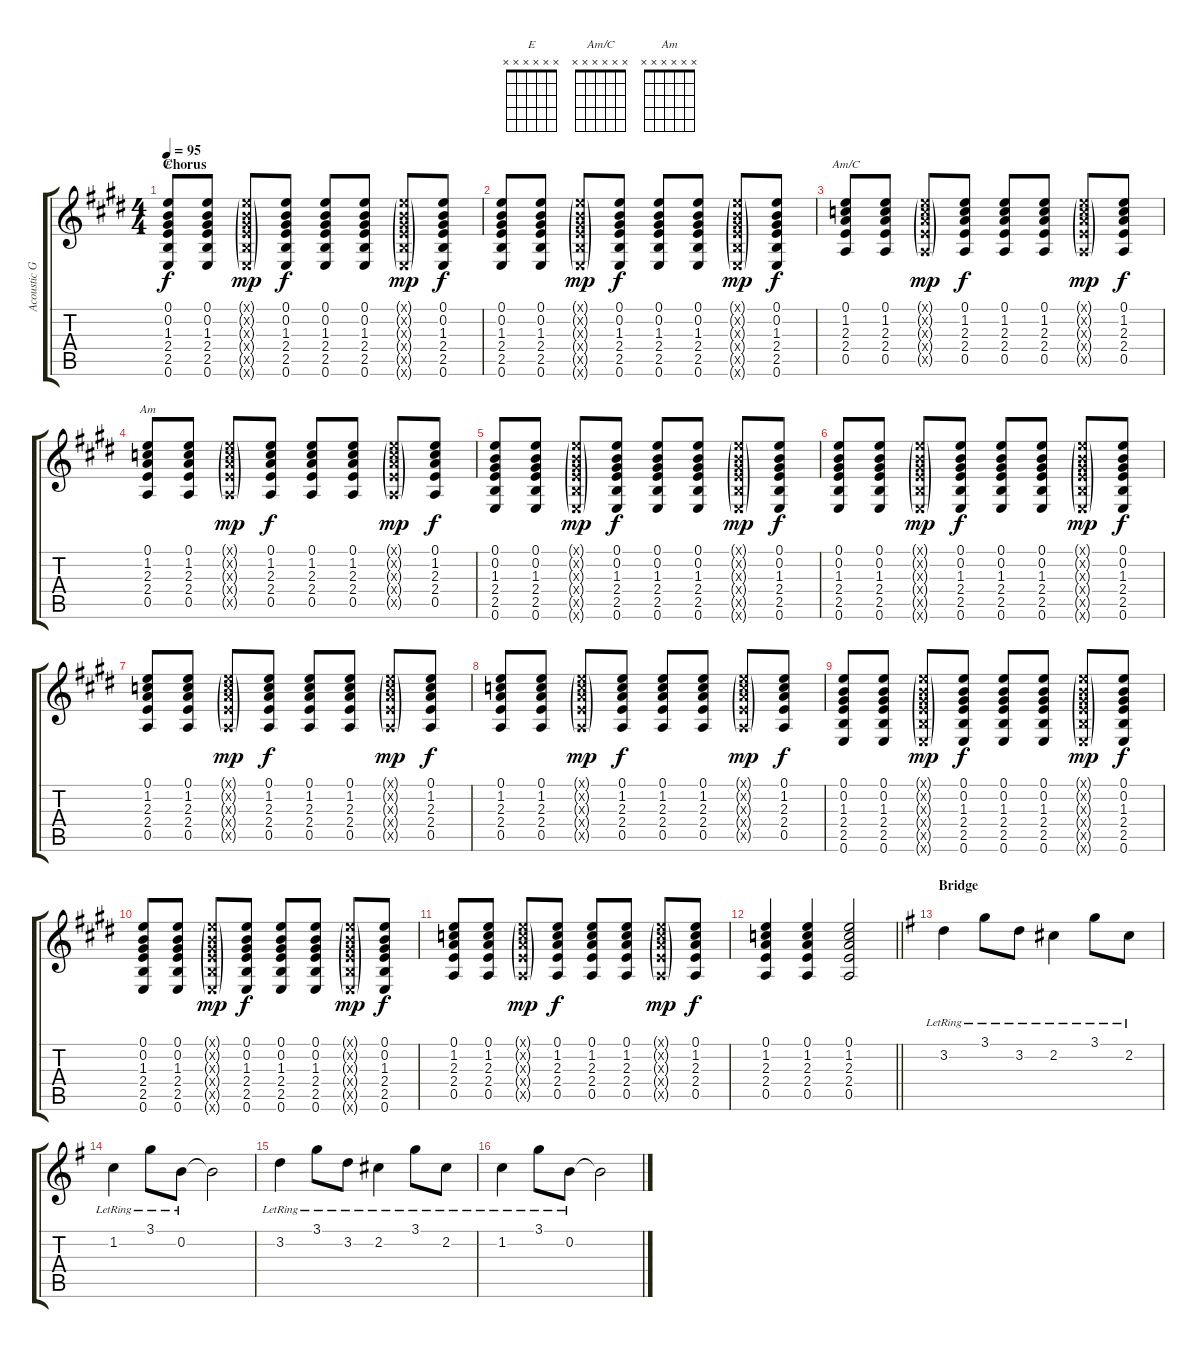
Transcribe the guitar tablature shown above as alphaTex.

\track ("Acoustic Guitar" "Acoustic G") {instrument acousticguitarsteel}
\staff {score tabs}
\tuning (E4 B3 G3 D3 A2 E2) {hide}
\chord ("E" x x x x x x)
\chord ("Am/C" x x x x x x)
\chord ("Am" x x x x x x)
\ts (4 4)
\section ("" "Chorus")
\tempo 95
\clef g2
\ks e
(0.1 0.2 1.3 2.4 2.5 0.6).8{ch "E" dy f} (0.1 0.2 1.3 2.4 2.5 0.6).8 (0.1{g x} 0.2{g x} 1.3{g x} 2.4{g x} 2.5{g x} 0.6{g x}).8{dy mp} (0.1 0.2 1.3 2.4 2.5 0.6).8{dy f} (0.1 0.2 1.3 2.4 2.5 0.6).8 (0.1 0.2 1.3 2.4 2.5 0.6).8 (0.1{g x} 0.2{g x} 1.3{g x} 2.4{g x} 2.5{g x} 0.6{g x}).8{dy mp} (0.1 0.2 1.3 2.4 2.5 0.6).8{dy f} |
(0.1 0.2 1.3 2.4 2.5 0.6).8 (0.1 0.2 1.3 2.4 2.5 0.6).8 (0.1{g x} 0.2{g x} 1.3{g x} 2.4{g x} 2.5{g x} 0.6{g x}).8{dy mp} (0.1 0.2 1.3 2.4 2.5 0.6).8{dy f} (0.1 0.2 1.3 2.4 2.5 0.6).8 (0.1 0.2 1.3 2.4 2.5 0.6).8 (0.1{g x} 0.2{g x} 1.3{g x} 2.4{g x} 2.5{g x} 0.6{g x}).8{dy mp} (0.1 0.2 1.3 2.4 2.5 0.6).8{dy f} |
(0.1 1.2 2.3 2.4 0.5).8{ch "Am/C"} (0.1 1.2 2.3 2.4 0.5).8 (0.1{g x} 1.2{g x} 2.3{g x} 2.4{g x} 0.5{g x}).8{dy mp} (0.1 1.2 2.3 2.4 0.5).8{dy f} (0.1 1.2 2.3 2.4 0.5).8 (0.1 1.2 2.3 2.4 0.5).8 (0.1{g x} 1.2{g x} 2.3{g x} 2.4{g x} 0.5{g x}).8{dy mp} (0.1 1.2 2.3 2.4 0.5).8{dy f} |
(0.1 1.2 2.3 2.4 0.5).8{ch "Am"} (0.1 1.2 2.3 2.4 0.5).8 (0.1{g x} 1.2{g x} 2.3{g x} 2.4{g x} 0.5{g x}).8{dy mp} (0.1 1.2 2.3 2.4 0.5).8{dy f} (0.1 1.2 2.3 2.4 0.5).8 (0.1 1.2 2.3 2.4 0.5).8 (0.1{g x} 1.2{g x} 2.3{g x} 2.4{g x} 0.5{g x}).8{dy mp} (0.1 1.2 2.3 2.4 0.5).8{dy f} |
(0.1 0.2 1.3 2.4 2.5 0.6).8 (0.1 0.2 1.3 2.4 2.5 0.6).8 (0.1{g x} 0.2{g x} 1.3{g x} 2.4{g x} 2.5{g x} 0.6{g x}).8{dy mp} (0.1 0.2 1.3 2.4 2.5 0.6).8{dy f} (0.1 0.2 1.3 2.4 2.5 0.6).8 (0.1 0.2 1.3 2.4 2.5 0.6).8 (0.1{g x} 0.2{g x} 1.3{g x} 2.4{g x} 2.5{g x} 0.6{g x}).8{dy mp} (0.1 0.2 1.3 2.4 2.5 0.6).8{dy f} |
(0.1 0.2 1.3 2.4 2.5 0.6).8 (0.1 0.2 1.3 2.4 2.5 0.6).8 (0.1{g x} 0.2{g x} 1.3{g x} 2.4{g x} 2.5{g x} 0.6{g x}).8{dy mp} (0.1 0.2 1.3 2.4 2.5 0.6).8{dy f} (0.1 0.2 1.3 2.4 2.5 0.6).8 (0.1 0.2 1.3 2.4 2.5 0.6).8 (0.1{g x} 0.2{g x} 1.3{g x} 2.4{g x} 2.5{g x} 0.6{g x}).8{dy mp} (0.1 0.2 1.3 2.4 2.5 0.6).8{dy f} |
(0.1 1.2 2.3 2.4 0.5).8 (0.1 1.2 2.3 2.4 0.5).8 (0.1{g x} 1.2{g x} 2.3{g x} 2.4{g x} 0.5{g x}).8{dy mp} (0.1 1.2 2.3 2.4 0.5).8{dy f} (0.1 1.2 2.3 2.4 0.5).8 (0.1 1.2 2.3 2.4 0.5).8 (0.1{g x} 1.2{g x} 2.3{g x} 2.4{g x} 0.5{g x}).8{dy mp} (0.1 1.2 2.3 2.4 0.5).8{dy f} |
(0.1 1.2 2.3 2.4 0.5).8 (0.1 1.2 2.3 2.4 0.5).8 (0.1{g x} 1.2{g x} 2.3{g x} 2.4{g x} 0.5{g x}).8{dy mp} (0.1 1.2 2.3 2.4 0.5).8{dy f} (0.1 1.2 2.3 2.4 0.5).8 (0.1 1.2 2.3 2.4 0.5).8 (0.1{g x} 1.2{g x} 2.3{g x} 2.4{g x} 0.5{g x}).8{dy mp} (0.1 1.2 2.3 2.4 0.5).8{dy f} |
(0.1 0.2 1.3 2.4 2.5 0.6).8 (0.1 0.2 1.3 2.4 2.5 0.6).8 (0.1{g x} 0.2{g x} 1.3{g x} 2.4{g x} 2.5{g x} 0.6{g x}).8{dy mp} (0.1 0.2 1.3 2.4 2.5 0.6).8{dy f} (0.1 0.2 1.3 2.4 2.5 0.6).8 (0.1 0.2 1.3 2.4 2.5 0.6).8 (0.1{g x} 0.2{g x} 1.3{g x} 2.4{g x} 2.5{g x} 0.6{g x}).8{dy mp} (0.1 0.2 1.3 2.4 2.5 0.6).8{dy f} |
(0.1 0.2 1.3 2.4 2.5 0.6).8 (0.1 0.2 1.3 2.4 2.5 0.6).8 (0.1{g x} 0.2{g x} 1.3{g x} 2.4{g x} 2.5{g x} 0.6{g x}).8{dy mp} (0.1 0.2 1.3 2.4 2.5 0.6).8{dy f} (0.1 0.2 1.3 2.4 2.5 0.6).8 (0.1 0.2 1.3 2.4 2.5 0.6).8 (0.1{g x} 0.2{g x} 1.3{g x} 2.4{g x} 2.5{g x} 0.6{g x}).8{dy mp} (0.1 0.2 1.3 2.4 2.5 0.6).8{dy f} |
(0.1 1.2 2.3 2.4 0.5).8 (0.1 1.2 2.3 2.4 0.5).8 (0.1{g x} 1.2{g x} 2.3{g x} 2.4{g x} 0.5{g x}).8{dy mp} (0.1 1.2 2.3 2.4 0.5).8{dy f} (0.1 1.2 2.3 2.4 0.5).8 (0.1 1.2 2.3 2.4 0.5).8 (0.1{g x} 1.2{g x} 2.3{g x} 2.4{g x} 0.5{g x}).8{dy mp} (0.1 1.2 2.3 2.4 0.5).8{dy f} |
\barLineRight lightlight
(0.1 1.2 2.3 2.4 0.5).4 (0.1 1.2 2.3 2.4 0.5).4 (0.1 1.2 2.3 2.4 0.5).2 |
\section ("" "Bridge")
\ks eminor
3.2{lr}.4 3.1{lr}.8 3.2{lr}.8 2.2{lr}.4 3.1{lr}.8 2.2{lr}.8 |
1.2{lr}.4 3.1{lr}.8 0.2{lr}.8 0.2{t}.2 |
3.2{lr}.4 3.1{lr}.8 3.2{lr}.8 2.2{lr}.4 3.1{lr}.8 2.2{lr}.8 |
1.2{lr}.4 3.1{lr}.8 0.2{lr}.8 0.2{t}.2
